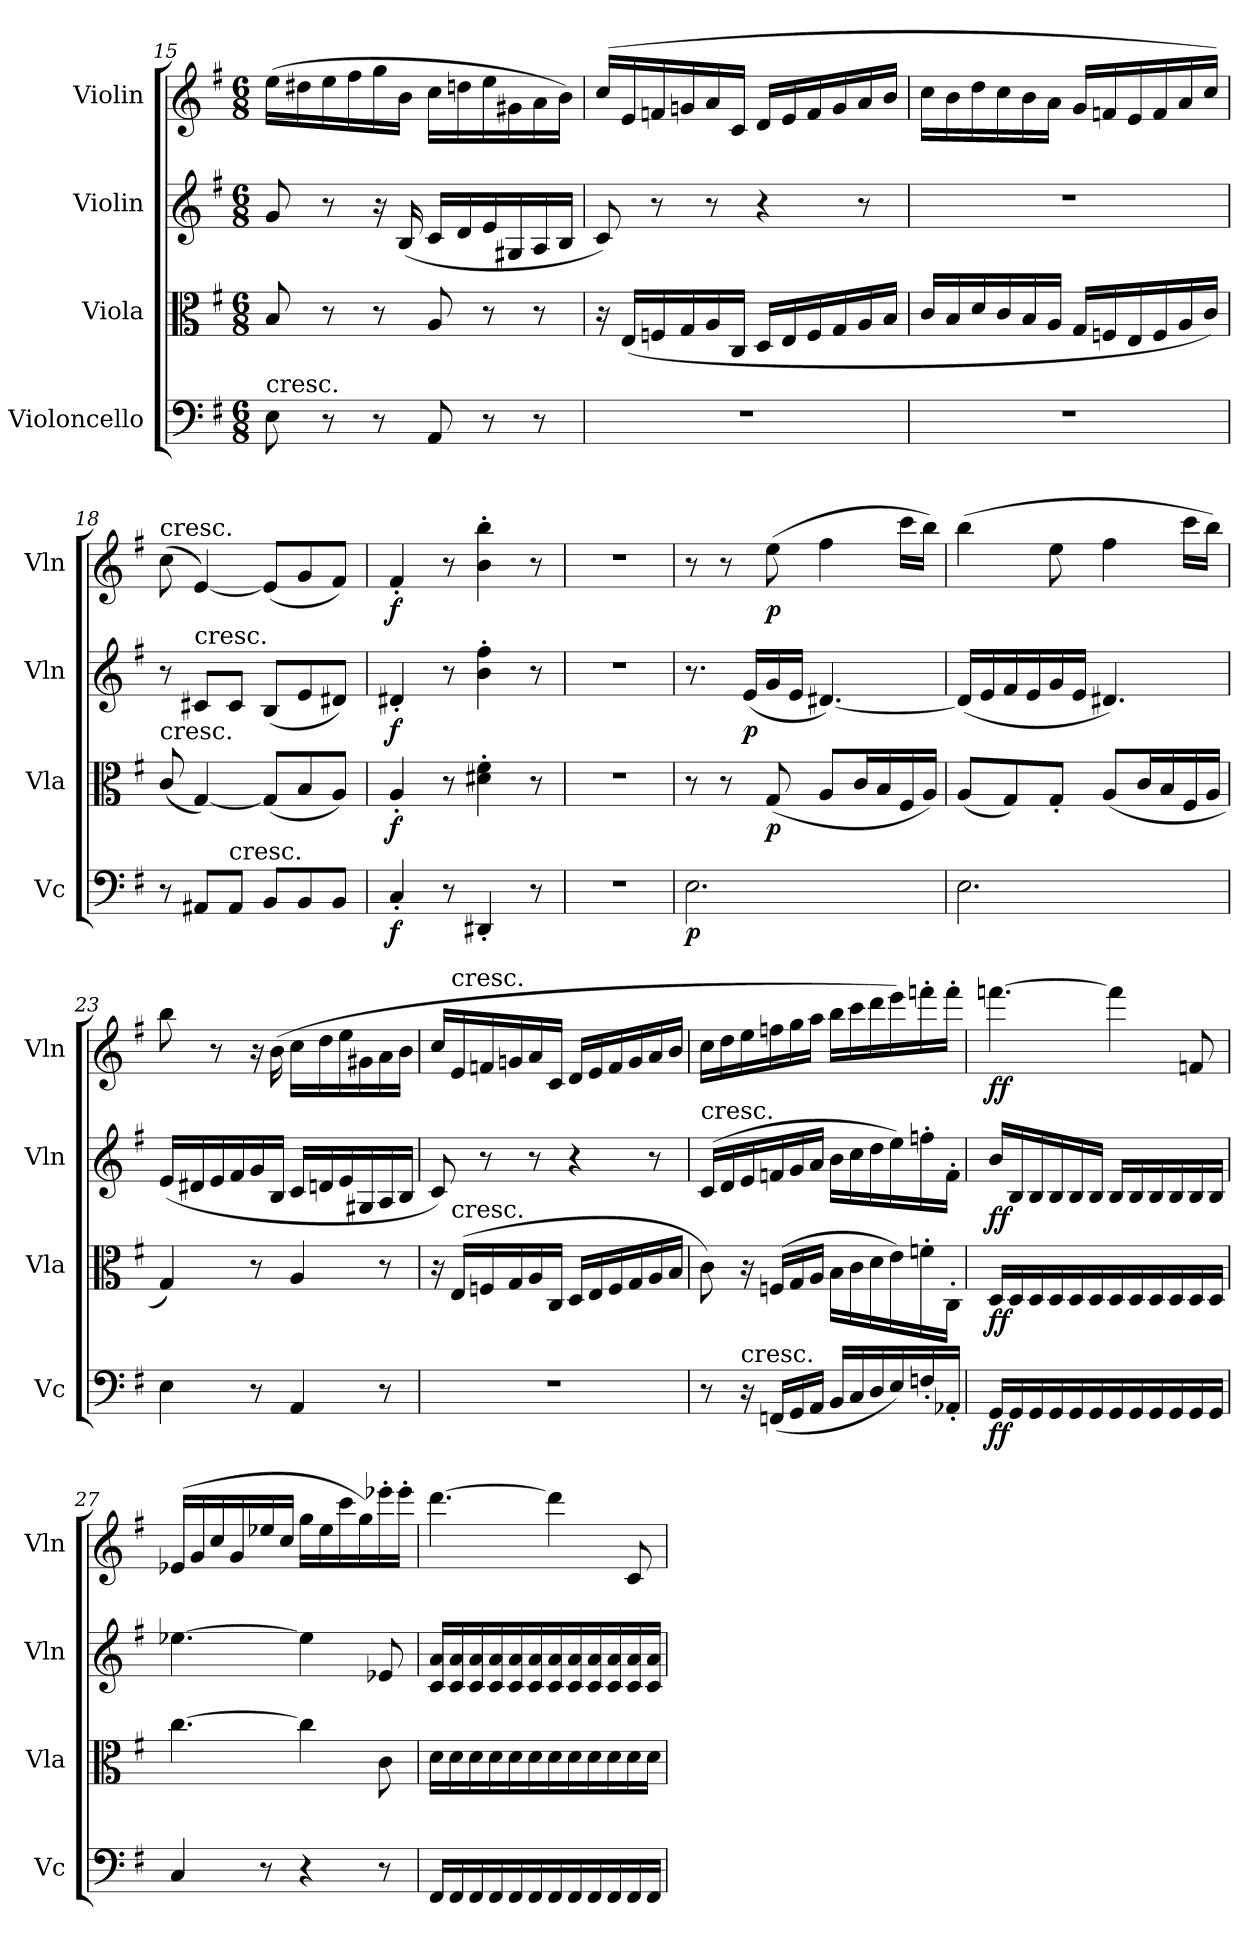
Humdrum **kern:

**kern	**dynam	**kern	**dynam	**kern	**dynam	**kern	**dynam
*part4	*part4	*part3	*part3	*part2	*part2	*part1	*part1
*staff4	*staff4	*staff3	*staff3	*staff2	*staff2	*staff1	*staff1
*I"Violoncello	*	*I"Viola	*	*I"Violin	*	*I"Violin	*
*I'Vc	*	*I'Vla	*	*I'Vln	*	*I'Vln	*
*clefF4	*	*clefC3	*	*clefG2	*	*clefG2	*
*k[f#]	*	*k[f#]	*	*k[f#]	*	*k[f#]	*
*M6/8	*	*M6/8	*	*M6/8	*	*M6/8	*
=15	=15	=15	=15	=15	=15	=15	=15
!LO:TX:t=cresc.	!	!	!	!	!	!	!
8E\	.	8B/	.	8g/	.	(16ee\LL	.
.	.	.	.	.	.	16dd#X\	.
8r	.	8r	.	8r	.	16ee\	.
.	.	.	.	.	.	16ff#\	.
8r	.	8r	.	16r	.	16gg\	.
.	.	.	.	(16B/	.	16b\JJ	.
8AA/	.	8A/	.	16c/LL	.	16cc\LL	.
.	.	.	.	16d/	.	16ddn\	.
8r	.	8r	.	16e/	.	16ee\	.
.	.	.	.	16G#X/	.	16g#X\	.
8r	.	8r	.	16A/	.	16a\	.
.	.	.	.	16B/JJ	.	16b\JJ)	.
=16	=16	=16	=16	=16	=16	=16	=16
2.r	.	16r	.	8c/)	.	(16cc/LL	.
.	.	(16E/LL	.	.	.	16e/	.
.	.	16Fn/	.	8r	.	16fn/	.
.	.	16G/	.	.	.	16gn/	.
.	.	16A/	.	8r	.	16a/	.
.	.	16C/JJ	.	.	.	16c/JJ	.
.	.	16D/LL	.	4r	.	16d/LL	.
.	.	16E/	.	.	.	16e/	.
.	.	16F/	.	.	.	16f/	.
.	.	16G/	.	.	.	16g/	.
.	.	16A/	.	8r	.	16a/	.
.	.	16B/JJ	.	.	.	16b/JJ	.
=17	=17	=17	=17	=17	=17	=17	=17
2.r	.	16c/LL	.	2.r	.	16cc\LL	.
.	.	16B/	.	.	.	16b\	.
.	.	16d/	.	.	.	16dd\	.
.	.	16c/	.	.	.	16cc\	.
.	.	16B/	.	.	.	16b\	.
.	.	16A/JJ	.	.	.	16a\JJ	.
.	.	16G/LL	.	.	.	16g/LL	.
.	.	16Fn/	.	.	.	16fn/	.
.	.	16E/	.	.	.	16e/	.
.	.	16F/	.	.	.	16f/	.
.	.	16A/	.	.	.	16a/	.
.	.	16c/JJ)	.	.	.	16cc/JJ)	.
=18	=18	=18	=18	=18	=18	=18	=18
!	!	!	!	!	!	!LO:TX:t=cresc.	!
!	!	!LO:TX:t=cresc.	!	!	!	!	!
8r	.	(8c/	.	8r	.	(8cc\	.
!	!	!	!	!LO:TX:t=cresc.	!	!	!
8AA#X/L	.	[4G/)	.	8c#X/L	.	[4e/)	.
!LO:TX:t=cresc.	!	!	!	!	!	!	!
8AA#/J	.	.	.	8c#/J	.	.	.
8BB/L	.	(8G/L]	.	(8B/L	.	(8e/L]	.
8BB/	.	8B/	.	8e/	.	8g/	.
8BB/J	.	8A/J)	.	8d#X/J)	.	8f#/J)	.
=19	=19	=19	=19	=19	=19	=19	=19
4C'/	f	4A'/	f	4d#X'/	f	4f#'/	f
8r	.	8r	.	8r	.	8r	.
4DD#X'/	.	4d#X'\ 4f#'\	.	4b'\ 4ff#'\	.	4b'\ 4bb'\	.
8r	.	8r	.	8r	.	8r	.
=20	=20	=20	=20	=20	=20	=20	=20
2.r	.	2.r	.	2.r	.	2.r	.
=21	=21	=21	=21	=21	=21	=21	=21
2.E\	p	8r	.	8.r	.	8r	.
.	.	8r	.	.	.	8r	.
.	.	.	.	(16e/LL	p	.	.
.	.	(8G/	p	16g/	.	(8ee\	p
.	.	.	.	16e/JJ	.	.	.
.	.	8A/L	.	[4.d#X/)	.	4ff#\	.
.	.	16c/L	.	.	.	.	.
.	.	16B/	.	.	.	.	.
.	.	16F#/	.	.	.	16ccc\LL	.
.	.	16A/JJ)	.	.	.	16bb\JJ)	.
=22	=22	=22	=22	=22	=22	=22	=22
2.E\	.	(8A/L	.	(16d#/LL]	.	(4bb\	.
.	.	.	.	16e/	.	.	.
.	.	8G/)	.	16f#/	.	.	.
.	.	.	.	16e/	.	.	.
.	.	8G'/J	.	16g/	.	8ee\	.
.	.	.	.	16e/JJ	.	.	.
.	.	(8A/L	.	4.d#X/)	.	4ff#\	.
.	.	16c/L	.	.	.	.	.
.	.	16B/	.	.	.	.	.
.	.	16F#/	.	.	.	16ccc\LL	.
.	.	16A/JJ	.	.	.	16bb\JJ)	.
=23	=23	=23	=23	=23	=23	=23	=23
4E\	.	4G/)	.	(16e/LL	.	8bb\	.
.	.	.	.	16d#X/	.	.	.
.	.	.	.	16e/	.	8r	.
.	.	.	.	16f#/	.	.	.
8r	.	8r	.	16g/	.	16r	.
.	.	.	.	16B/JJ	.	(16b\	.
4AA/	.	4A/	.	16c/LL	.	16cc\LL	.
.	.	.	.	16dn/	.	16dd\	.
.	.	.	.	16e/	.	16ee\	.
.	.	.	.	16G#X/	.	16g#X\	.
8r	.	8r	.	16A/	.	16a\	.
.	.	.	.	16B/JJ	.	16b\JJ	.
=24	=24	=24	=24	=24	=24	=24	=24
2.r	.	16r	.	8c/)	.	16cc/LL	.
!	!	!	!	!	!	!LO:TX:t=cresc.	!
!	!	!LO:TX:t=cresc.	!	!	!	!	!
.	.	(16E/LL	.	.	.	16e/	.
.	.	16Fn/	.	8r	.	16fn/	.
.	.	16G/	.	.	.	16gn/	.
.	.	16A/	.	8r	.	16a/	.
.	.	16C/JJ	.	.	.	16c/JJ	.
.	.	16D/LL	.	4r	.	16d/LL	.
.	.	16E/	.	.	.	16e/	.
.	.	16F/	.	.	.	16f/	.
.	.	16G/	.	.	.	16g/	.
.	.	16A/	.	8r	.	16a/	.
.	.	16B/JJ	.	.	.	16b/JJ	.
=25	=25	=25	=25	=25	=25	=25	=25
!	!	!	!	!LO:TX:t=cresc.	!	!	!
8r	.	8c\)	.	(16c/LL	.	16cc\LL	.
.	.	.	.	16d/	.	16dd\	.
!LO:TX:t=cresc.	!	!	!	!	!	!	!
16r	.	16r	.	16e/	.	16ee\	.
(16FFn/LL	.	(16Fn/LL	.	16fn/	.	16ffn\	.
16GG/	.	16G/	.	16g/	.	16gg\	.
16AA/JJ	.	16A/JJ	.	16a/JJ	.	16aa\JJ	.
16BB/LL	.	16B\LL	.	16b\LL	.	16bb\LL	.
16C/	.	16c\	.	16cc\	.	16ccc\	.
16D/	.	16d\	.	16dd\	.	16ddd\	.
16E/)	.	16e\)	.	16ee\)	.	16eee\)	.
16Fn'/	.	16fn'\	.	16ffn'\	.	16fffn'\	.
16AA-X'/JJ	.	16C'\JJ	.	16f'\JJ	.	16fff'\JJ	.
=26	=26	=26	=26	=26	=26	=26	=26
16GG/LL	ff	16D/LL	ff	16b/LL	ff	[4.fffn\	ff
16GG/	.	16D/	.	16B/	.	.	.
16GG/	.	16D/	.	16B/	.	.	.
16GG/	.	16D/	.	16B/	.	.	.
16GG/	.	16D/	.	16B/	.	.	.
16GG/	.	16D/	.	16B/JJ	.	.	.
16GG/	.	16D/	.	16B/LL	.	4fff\]	.
16GG/	.	16D/	.	16B/	.	.	.
16GG/	.	16D/	.	16B/	.	.	.
16GG/	.	16D/	.	16B/	.	.	.
16GG/	.	16D/	.	16B/	.	8fn/	.
16GG/JJ	.	16D/JJ	.	16B/JJ	.	.	.
=27	=27	=27	=27	=27	=27	=27	=27
4C/	.	[4.cc\	.	[4.ee-X\	.	(16e-X/LL	.
.	.	.	.	.	.	16g/	.
.	.	.	.	.	.	16cc/	.
.	.	.	.	.	.	16g/	.
8r	.	.	.	.	.	16ee-X/	.
.	.	.	.	.	.	16cc/JJ	.
4r	.	4cc\]	.	4ee-\]	.	16gg\LL	.
.	.	.	.	.	.	16ee-\	.
.	.	.	.	.	.	16ccc\	.
.	.	.	.	.	.	16gg\)	.
8r	.	8c\	.	8e-X/	.	16eee-X'\	.
.	.	.	.	.	.	16eee-'\JJ	.
=28	=28	=28	=28	=28	=28	=28	=28
16FF#/LL	.	16d\LL	.	16c/ 16a/LL	.	[4.ddd\	.
16FF#/	.	16d\	.	16c/ 16a/	.	.	.
16FF#/	.	16d\	.	16c/ 16a/	.	.	.
16FF#/	.	16d\	.	16c/ 16a/	.	.	.
16FF#/	.	16d\	.	16c/ 16a/	.	.	.
16FF#/	.	16d\	.	16c/ 16a/	.	.	.
16FF#/	.	16d\	.	16c/ 16a/	.	4ddd\]	.
16FF#/	.	16d\	.	16c/ 16a/	.	.	.
16FF#/	.	16d\	.	16c/ 16a/	.	.	.
16FF#/	.	16d\	.	16c/ 16a/	.	.	.
16FF#/	.	16d\	.	16c/ 16a/	.	8c/	.
16FF#/JJ	.	16d\JJ	.	16c/ 16a/JJ	.	.	.
=	=	=	=	=	=	=	=
*-	*-	*-	*-	*-	*-	*-	*-
